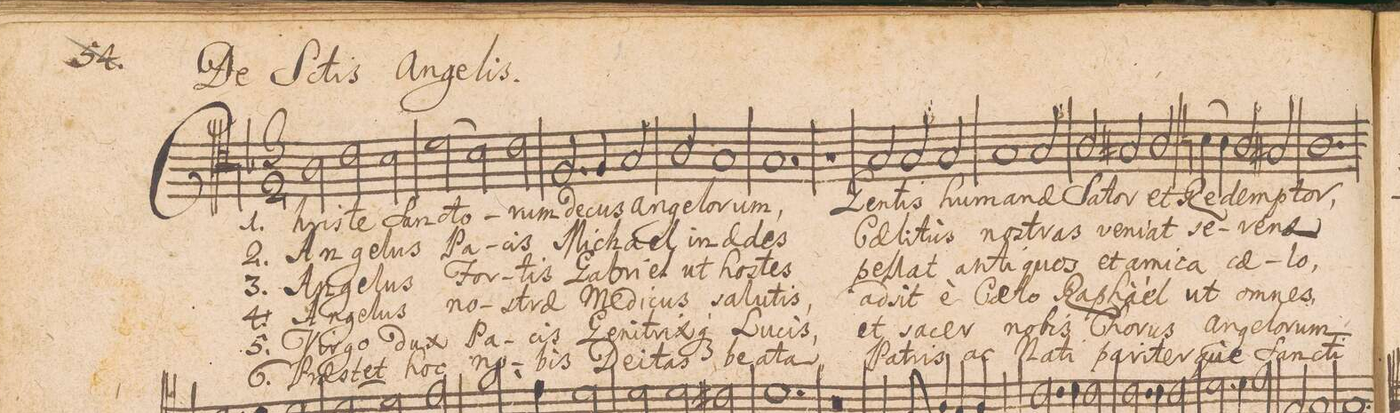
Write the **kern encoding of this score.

**kern	**text	**text	**text	**text	**text	**text
*I"TENOR.	*	*	*	*	*	*
*clefC4	*	*	*	*	*	*
*k[b-]	*	*	*	*	*	*
*M3/2	*	*	*	*	*	*
2A\	1. Chri-	2. An-	3. An-	4. An-	5. Vir-	6. Prae-
2c\	-ste	-ge-	-ge-	-ge-	-go	-stet
2B-\	San-	-lus	-lus	-lus	dux	hoc
=2	=2	=2	=2	=2	=2	=2
(2d\	-cto-	Pa-	For-	no-	Pa-	no-
2B-\)	.	.	.	.	.	.
2c\	-rum	-cis	-tis	-strae	-cis	-bis
=3	=3	=3	=3	=3	=3	=3
2.F/	de-	Mi-	Ga-	Me-	Ge-	De-
4F/	-cus	-cha-	-bri-	-di-	-ni-	-i-
2G/	an-	-el	-el	-cus	-trix-	-tas
=4	=4	=4	=4	=4	=4	=4
2A/	-ge-	in	ut	sa-	-que	be-
1G	-lo-	ae-	ho-	-lu-	Lu-	-a-
=5	=5	=5	=5	=5	=5	=5
1.G	-rum,	-des	-stes	-tis,	-cis,	-ta
=6	=6	=6	=6	=6	=6	=6
1.rA	.	.	.	.	.	.
=7	=7	=7	=7	=7	=7	=7
2G/	Gen-	Cae-	pel-	ad-	et	Pa-
2G/	-tis	-li-	-lat	-sit	sa-	-tris
2G/	hu-	-tùs	an-	è	-cer	ac
=8	=8	=8	=8	=8	=8	=8
1G	-ma-	no-	-ti-	Cae-	no-	Na-
2G/	-nae	-stras	-quos	-lo	-bis	-ti
=9	=9	=9	=9	=9	=9	=9
2A/	Sa-	ve-	et	Ra-	Cho-	pa-
2G#X/	-tor	-ni-	a-	-phà-	-rus	-ri-
2A/	et	-at	-mi-	-él	an-	-ter-
=10	=10	=10	=10	=10	=10	=10
(4Bn\	Re-	se-	-ca	ut	-ge-	-que
4A\)	.	.	.	.	.	.
2A/	-dem-	-re-	cae-	om-	-lo-	San-
2G#X/	.	.	.	.	.	.
=11	=11	=11	=11	=11	=11	=11
1.A	-ptor,	-nae	-lo,	-nes,	-rum	-cti
*-	*-	*-	*-	*-	*-	*-
